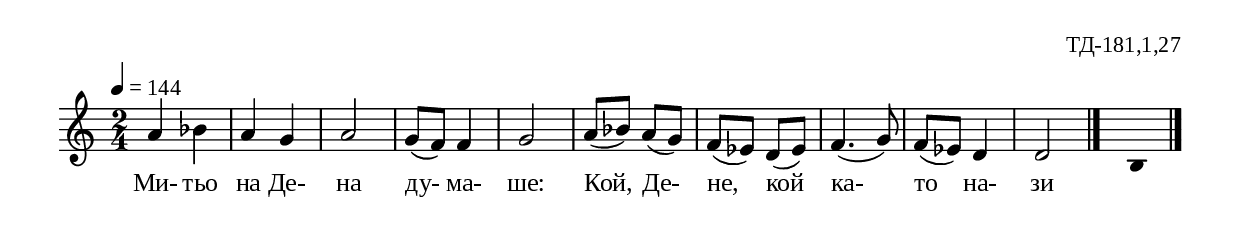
%{
TD_181_1_27
%}

\include "td-preamble.ly"

\score {
\relative c' {
 \tempo 4 = 144
  \time 2/4
 a'4 bes a g a2 g8( f) f4 g2 
a8( bes) a( g) f( ees) d( ees) f4.( g8) f( ees) d4 d2  
\bar "|." 
s4 \fixB b4  
\bar "|." 
}
\addlyrics { Ми- тьо на Де- на ду- ма- ше: Кой, Де- не, кой ка- то на- зи }
%
\layout {
  indent = #0
  line-width = 190\mm
  ragged-right=##f
	}
%
\midi { 
	\context {
		\Score
		tempoWholesPerMinute = #(ly:make-moment 144 4)
		}
	}
}
%
\header{
%%   title = "Митю на Дена думаше"
  composer = "ТД-181,1,27"
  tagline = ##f
	}

\paper  {
	 myStaffSize = #20
	 #(define fonts
	 (make-pango-font-tree "Times New Roman"
	 "Nimbus Sans"
	 "Luxi Mono"
	 (/ myStaffSize 20)))
  }


